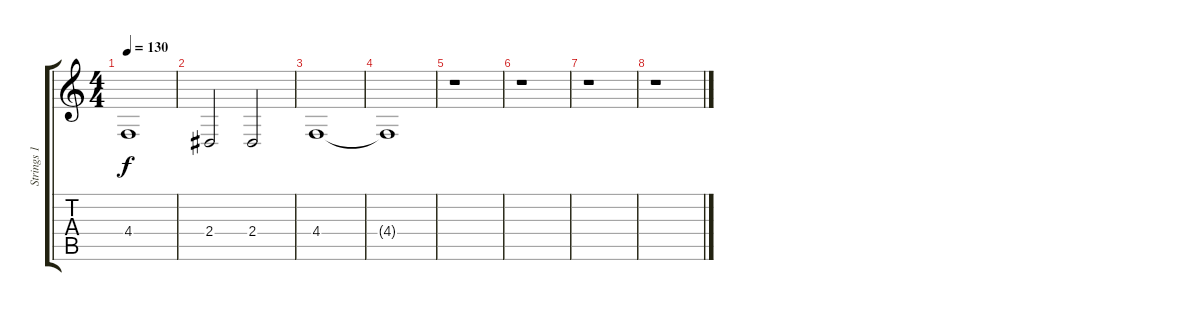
\track ("Strings 1" "Strings 1") {instrument stringensemble2}
\staff {score tabs}
\tuning (Eb4 Bb3 Gb3 Db3 Ab2 Eb2) {hide}
\ts (4 4)
\tempo 130
\clef g2
\ks c
4.4.1{dy f} |
2.4.2 2.4.2 |
4.4.1 |
4.4{t}.1 |
r.1 |
r.1 |
r.1 |
r.1
